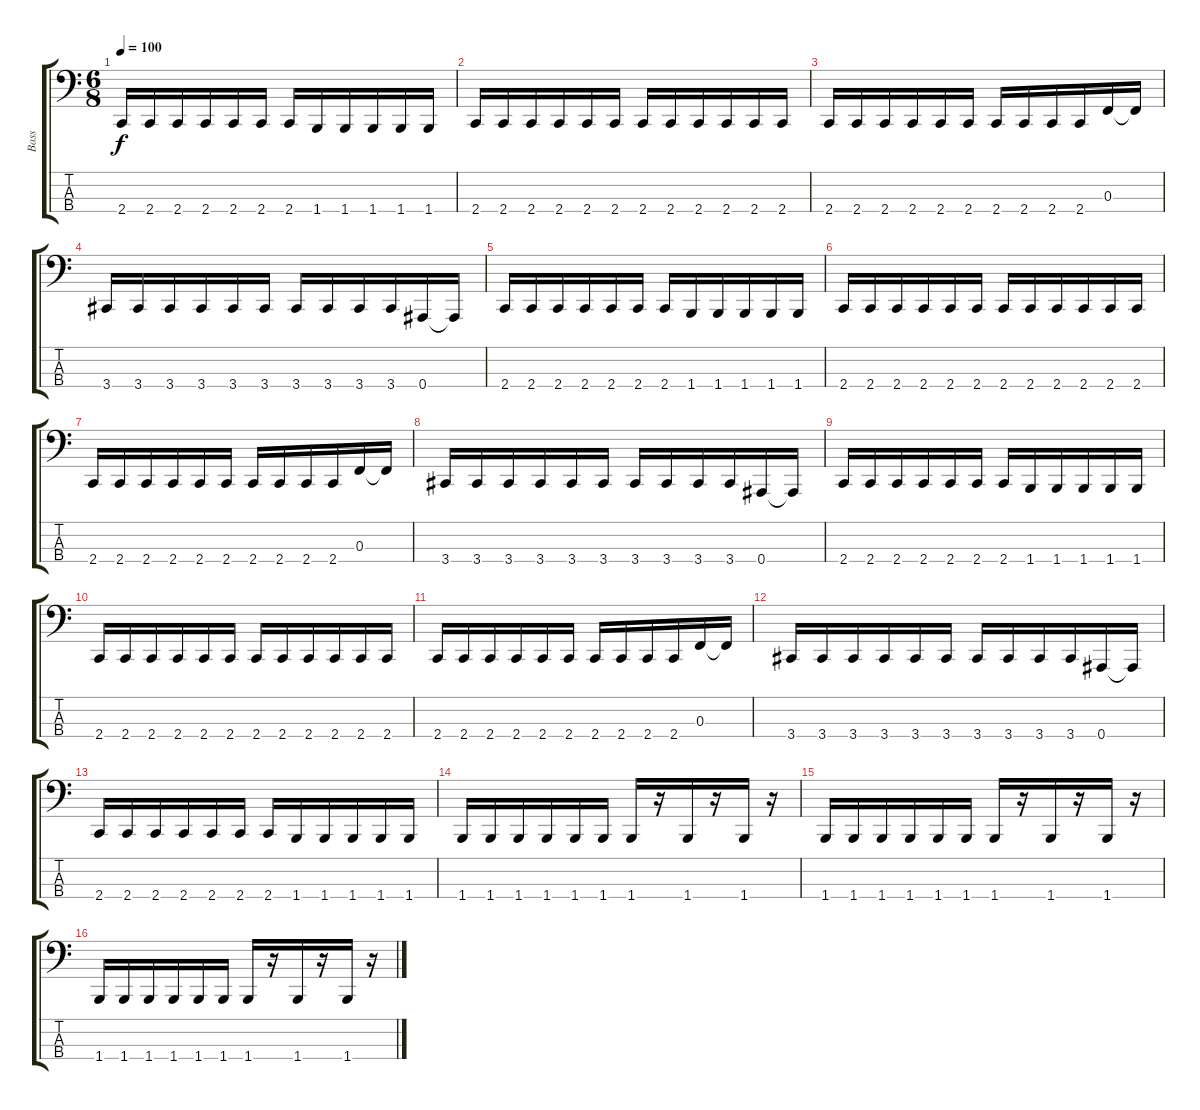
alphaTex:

\track ("Bass" "Bass") {instrument electricbassfinger}
\staff {score tabs}
\tuning (Eb2 Bb1 F1 Bb0) {hide}
\ts (6 8)
\tempo 100
\clef f4
\ks c
2.4.16{dy f} 2.4.16 2.4.16 2.4.16 2.4.16 2.4.16 2.4.16 1.4.16 1.4.16 1.4.16 1.4.16 1.4.16 |
2.4.16 2.4.16 2.4.16 2.4.16 2.4.16 2.4.16 2.4.16 2.4.16 2.4.16 2.4.16 2.4.16 2.4.16 |
2.4.16 2.4.16 2.4.16 2.4.16 2.4.16 2.4.16 2.4.16 2.4.16 2.4.16 2.4.16 0.3.16 0.3{t}.16 |
3.4.16 3.4.16 3.4.16 3.4.16 3.4.16 3.4.16 3.4.16 3.4.16 3.4.16 3.4.16 0.4.16 0.4{t}.16 |
2.4.16 2.4.16 2.4.16 2.4.16 2.4.16 2.4.16 2.4.16 1.4.16 1.4.16 1.4.16 1.4.16 1.4.16 |
2.4.16 2.4.16 2.4.16 2.4.16 2.4.16 2.4.16 2.4.16 2.4.16 2.4.16 2.4.16 2.4.16 2.4.16 |
2.4.16 2.4.16 2.4.16 2.4.16 2.4.16 2.4.16 2.4.16 2.4.16 2.4.16 2.4.16 0.3.16 0.3{t}.16 |
3.4.16 3.4.16 3.4.16 3.4.16 3.4.16 3.4.16 3.4.16 3.4.16 3.4.16 3.4.16 0.4.16 0.4{t}.16 |
2.4.16 2.4.16 2.4.16 2.4.16 2.4.16 2.4.16 2.4.16 1.4.16 1.4.16 1.4.16 1.4.16 1.4.16 |
2.4.16 2.4.16 2.4.16 2.4.16 2.4.16 2.4.16 2.4.16 2.4.16 2.4.16 2.4.16 2.4.16 2.4.16 |
2.4.16 2.4.16 2.4.16 2.4.16 2.4.16 2.4.16 2.4.16 2.4.16 2.4.16 2.4.16 0.3.16 0.3{t}.16 |
3.4.16 3.4.16 3.4.16 3.4.16 3.4.16 3.4.16 3.4.16 3.4.16 3.4.16 3.4.16 0.4.16 0.4{t}.16 |
2.4.16 2.4.16 2.4.16 2.4.16 2.4.16 2.4.16 2.4.16 1.4.16 1.4.16 1.4.16 1.4.16 1.4.16 |
1.4.16 1.4.16 1.4.16 1.4.16 1.4.16 1.4.16 1.4.16 r.16 1.4.16 r.16 1.4.16 r.16 |
1.4.16 1.4.16 1.4.16 1.4.16 1.4.16 1.4.16 1.4.16 r.16 1.4.16 r.16 1.4.16 r.16 |
1.4.16 1.4.16 1.4.16 1.4.16 1.4.16 1.4.16 1.4.16 r.16 1.4.16 r.16 1.4.16 r.16
